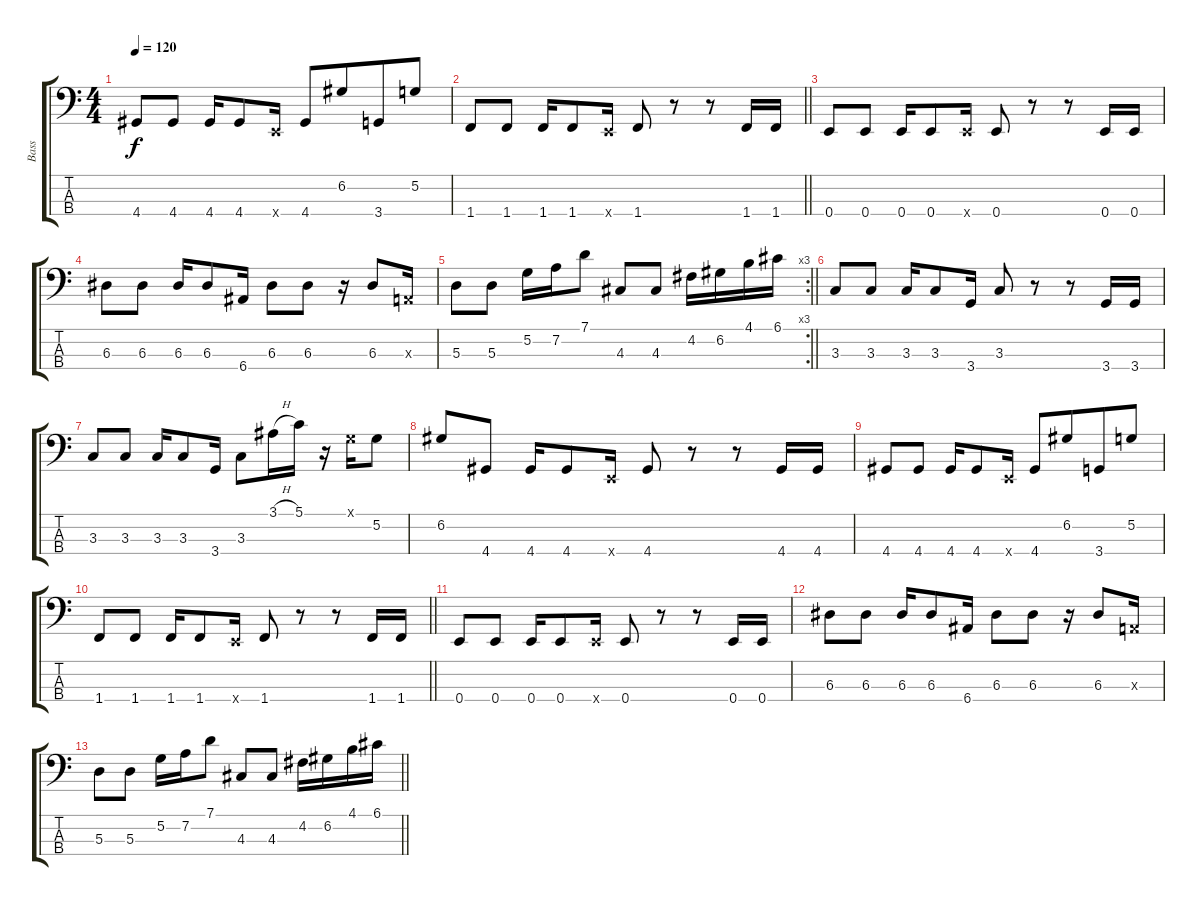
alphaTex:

\track ("Bass" "Bass") {instrument electricbassfinger}
\staff {score tabs}
\tuning (G2 D2 A1 E1) {hide}
\ts (4 4)
\tempo 120
\clef f4
\ks c
4.4.8{dy f} 4.4.8 4.4.16 4.4.8 0.4{x}.16 4.4.8 6.2.8{beam merge} 3.4.8 5.2.8 |
\barLineRight lightlight
1.4.8 1.4.8 1.4.16 1.4.8 0.4{x}.16 1.4.8 r.8 r.8 1.4.16 1.4.16 |
0.4.8 0.4.8 0.4.16 0.4.8 0.4{x}.16 0.4.8 r.8 r.8 0.4.16 0.4.16 |
6.3.8 6.3.8 6.3.16 6.3.8 6.4.16 6.3.8 6.3.8 r.16 6.3.8 0.3{x}.16 |
\rc 3
\barLineRight lightlight
5.3.8 5.3.8 5.2.16 7.2.16 7.1.8 4.3.8 4.3.8 4.2.16 6.2.16 4.1.16 6.1.16 |
3.3.8 3.3.8 3.3.16 3.3.8 3.4.16 3.3.8 r.8 r.8 3.4.16 3.4.16 |
3.3.8 3.3.8 3.3.16 3.3.8 3.4.16 3.3.8 3.1{h}.16 5.1.16 r.16 0.1{x}.16 5.2.8 |
6.2.8 4.4.8 4.4.16 4.4.8 0.4{x}.16 4.4.8 r.8 r.8 4.4.16 4.4.16 |
4.4.8 4.4.8 4.4.16 4.4.8 0.4{x}.16 4.4.8 6.2.8{beam merge} 3.4.8 5.2.8 |
\barLineRight lightlight
1.4.8 1.4.8 1.4.16 1.4.8 0.4{x}.16 1.4.8 r.8 r.8 1.4.16 1.4.16 |
0.4.8 0.4.8 0.4.16 0.4.8 0.4{x}.16 0.4.8 r.8 r.8 0.4.16 0.4.16 |
6.3.8 6.3.8 6.3.16 6.3.8 6.4.16 6.3.8 6.3.8 r.16 6.3.8 0.3{x}.16 |
\barLineRight lightlight
5.3.8 5.3.8 5.2.16 7.2.16 7.1.8 4.3.8 4.3.8 4.2.16 6.2.16 4.1.16 6.1.16
